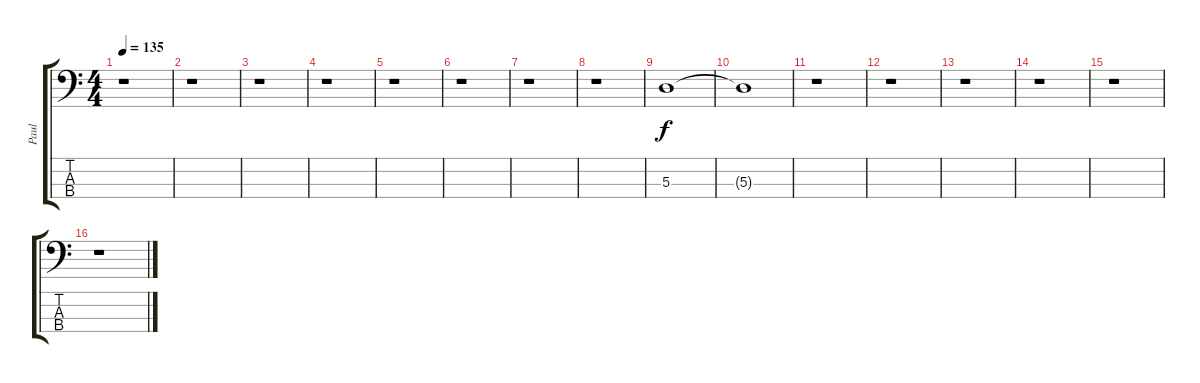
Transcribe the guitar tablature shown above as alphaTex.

\track ("Paul" "Paul") {instrument electricbassfinger}
\staff {score tabs}
\tuning (G2 D2 A1 E1) {hide}
\ts (4 4)
\tempo 135
\clef f4
\ks c
r.1{dy f} |
r.1 |
r.1 |
r.1 |
r.1 |
r.1 |
r.1 |
r.1 |
5.3.1 |
5.3{t}.1 |
r.1 |
r.1 |
r.1 |
r.1 |
r.1 |
r.1
